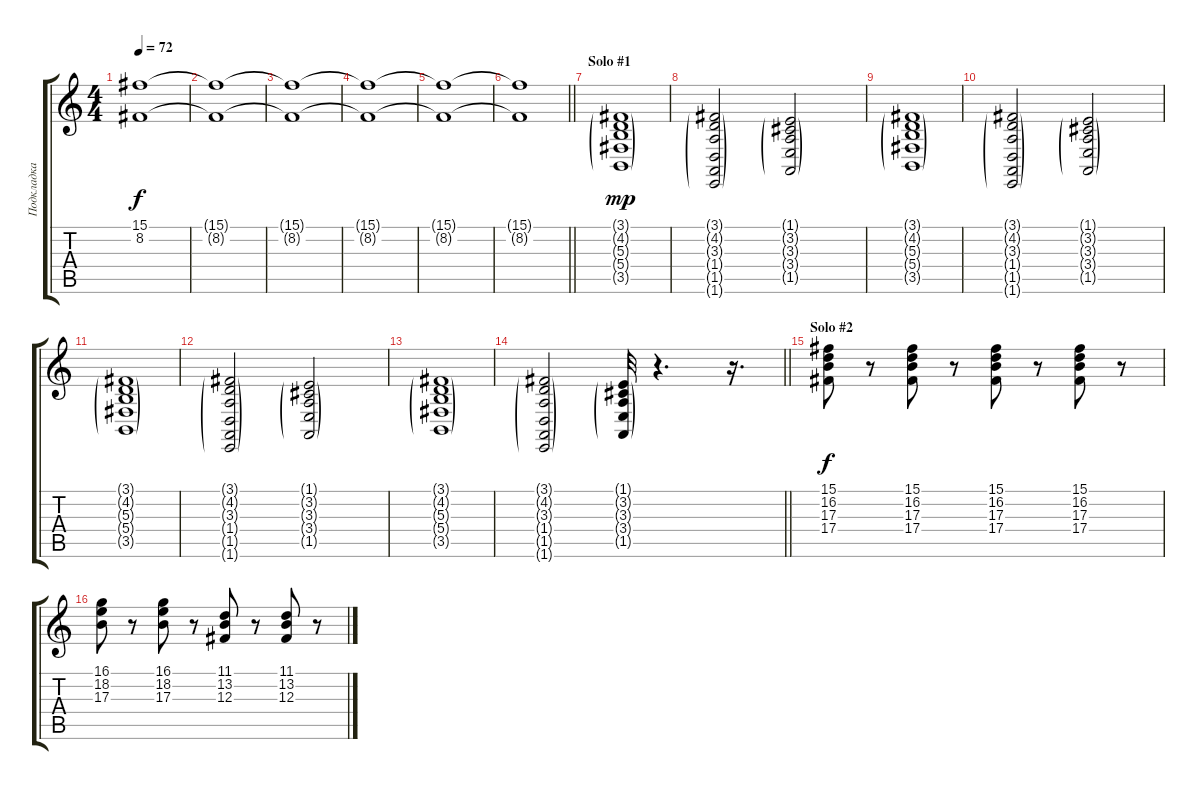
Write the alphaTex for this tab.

\track ("Подкладка" "Подкладка") {instrument pad2warm}
\staff {score tabs}
\tuning (Eb4 Bb3 Gb3 Db3 Ab2 Eb2) {hide}
\ts (4 4)
\tempo 72
\clef g2
\ks c
(15.1{t} 8.2{t}).1{dy f} |
(15.1{t} 8.2{t}).1 |
(15.1{t} 8.2{t}).1 |
(15.1{t} 8.2{t}).1 |
(15.1{t} 8.2{t}).1 |
\barLineRight lightlight
(15.1{t} 8.2{t}).1 |
\section ("" "Solo #1")
(3.1{g} 4.2{g} 5.3{g} 5.4{g} 3.5{g}).1{dy mp} |
(3.1{g} 4.2{g} 3.3{g} 1.4{g} 1.5{g} 1.6{g}).2 (1.1{g} 3.2{g} 3.3{g} 3.4{g} 1.5{g}).2 |
(3.1{g} 4.2{g} 5.3{g} 5.4{g} 3.5{g}).1 |
(3.1{g} 4.2{g} 3.3{g} 1.4{g} 1.5{g} 1.6{g}).2 (1.1{g} 3.2{g} 3.3{g} 3.4{g} 1.5{g}).2 |
(3.1{g} 4.2{g} 5.3{g} 5.4{g} 3.5{g}).1 |
(3.1{g} 4.2{g} 3.3{g} 1.4{g} 1.5{g} 1.6{g}).2 (1.1{g} 3.2{g} 3.3{g} 3.4{g} 1.5{g}).2 |
(3.1{g} 4.2{g} 5.3{g} 5.4{g} 3.5{g}).1 |
\barLineRight lightlight
(3.1{g} 4.2{g} 3.3{g} 1.4{g} 1.5{g} 1.6{g}).2 (1.1{g} 3.2{g} 3.3{g} 3.4{g} 1.5{g}).32 r.4{d} r.16{d} |
\section ("" "Solo #2")
(15.1 16.2 17.3 17.4).8{dy f} r.8 (15.1 16.2 17.3 17.4).8 r.8 (15.1 16.2 17.3 17.4).8 r.8 (15.1 16.2 17.3 17.4).8 r.8 |
(16.1 18.2 17.3).8 r.8 (16.1 18.2 17.3).8 r.8 (11.1 13.2 12.3).8 r.8 (11.1 13.2 12.3).8 r.8
